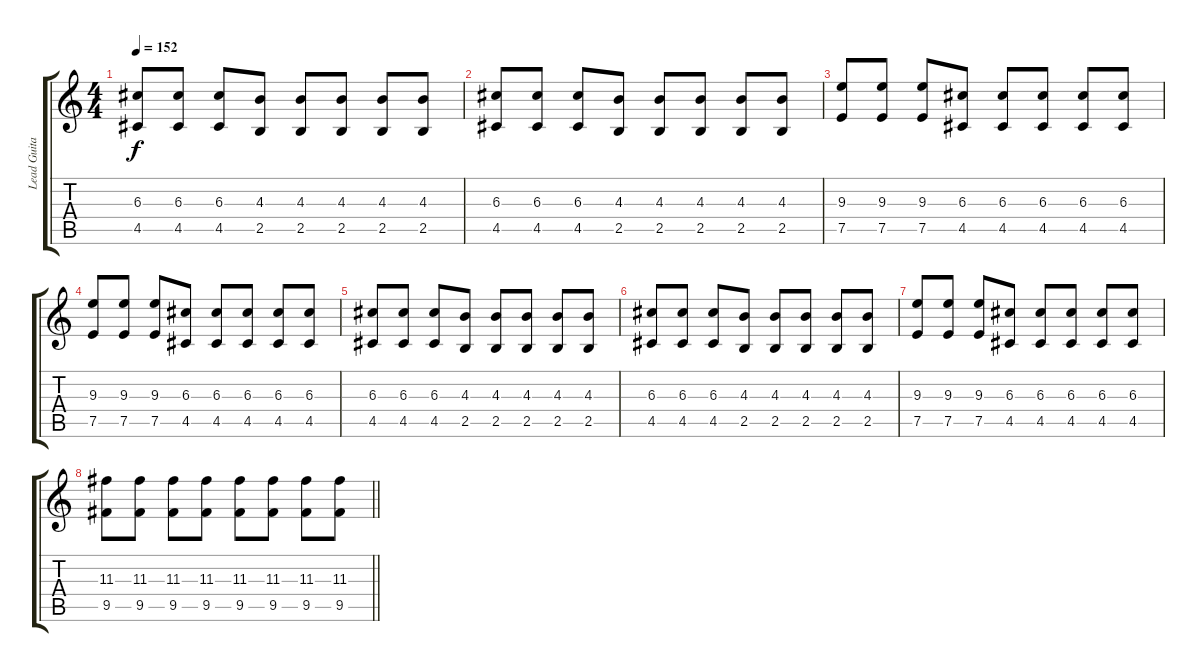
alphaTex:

\track ("Lead Guitar" "Lead Guita") {instrument distortionguitar}
\staff {score tabs}
\tuning (E4 B3 G3 D3 A2 E2) {hide}
\ts (4 4)
\tempo 152
\clef g2
\ks c
(6.3 4.5).8{dy f} (6.3 4.5).8 (6.3 4.5).8 (4.3 2.5).8 (4.3 2.5).8 (4.3 2.5).8 (4.3 2.5).8 (4.3 2.5).8 |
(6.3 4.5).8 (6.3 4.5).8 (6.3 4.5).8 (4.3 2.5).8 (4.3 2.5).8 (4.3 2.5).8 (4.3 2.5).8 (4.3 2.5).8 |
(9.3 7.5).8 (9.3 7.5).8 (9.3 7.5).8 (6.3 4.5).8 (6.3 4.5).8 (6.3 4.5).8 (6.3 4.5).8 (6.3 4.5).8 |
(9.3 7.5).8 (9.3 7.5).8 (9.3 7.5).8 (6.3 4.5).8 (6.3 4.5).8 (6.3 4.5).8 (6.3 4.5).8 (6.3 4.5).8 |
(6.3 4.5).8 (6.3 4.5).8 (6.3 4.5).8 (4.3 2.5).8 (4.3 2.5).8 (4.3 2.5).8 (4.3 2.5).8 (4.3 2.5).8 |
(6.3 4.5).8 (6.3 4.5).8 (6.3 4.5).8 (4.3 2.5).8 (4.3 2.5).8 (4.3 2.5).8 (4.3 2.5).8 (4.3 2.5).8 |
(9.3 7.5).8 (9.3 7.5).8 (9.3 7.5).8 (6.3 4.5).8 (6.3 4.5).8 (6.3 4.5).8 (6.3 4.5).8 (6.3 4.5).8 |
\barLineRight lightlight
(11.3 9.5).8 (11.3 9.5).8 (11.3 9.5).8 (11.3 9.5).8 (11.3 9.5).8 (11.3 9.5).8 (11.3 9.5).8 (11.3 9.5).8
